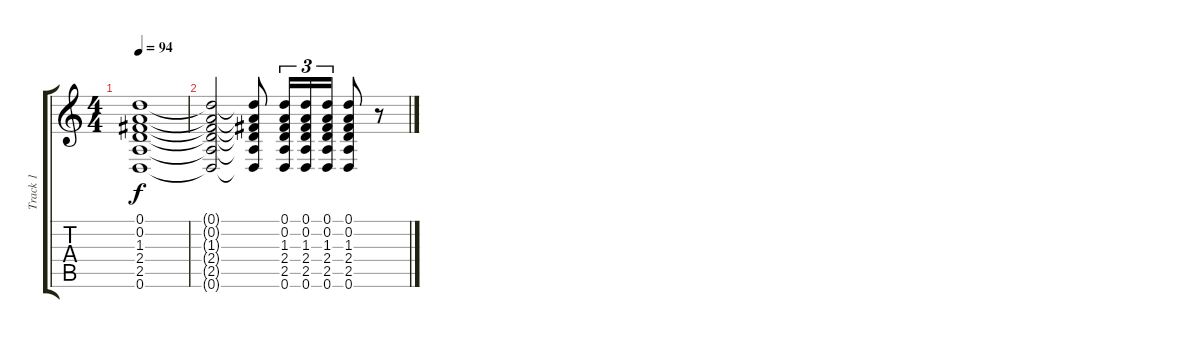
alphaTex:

\track ("Track 1" "Track 1") {instrument overdrivenguitar}
\staff {score tabs}
\tuning (D4 A3 F3 C3 G2 D2) {hide}
\ts (4 4)
\tempo 94
\clef g2
\ks c
(0.1 0.2 1.3 2.4 2.5 0.6).1{dy f} |
(0.1{t} 0.2{t} 1.3{t} 2.4{t} 2.5{t} 0.6{t}).2 (0.1{t} 0.2{t} 1.3{t} 2.4{t} 2.5{t} 0.6{t}).8 (0.1 0.2 1.3 2.4 2.5 0.6).16{tu (3 2)} (0.1 0.2 1.3 2.4 2.5 0.6).16{tu (3 2)} (0.1 0.2 1.3 2.4 2.5 0.6).16{tu (3 2)} (0.1 0.2 1.3 2.4 2.5 0.6).8 r.8
